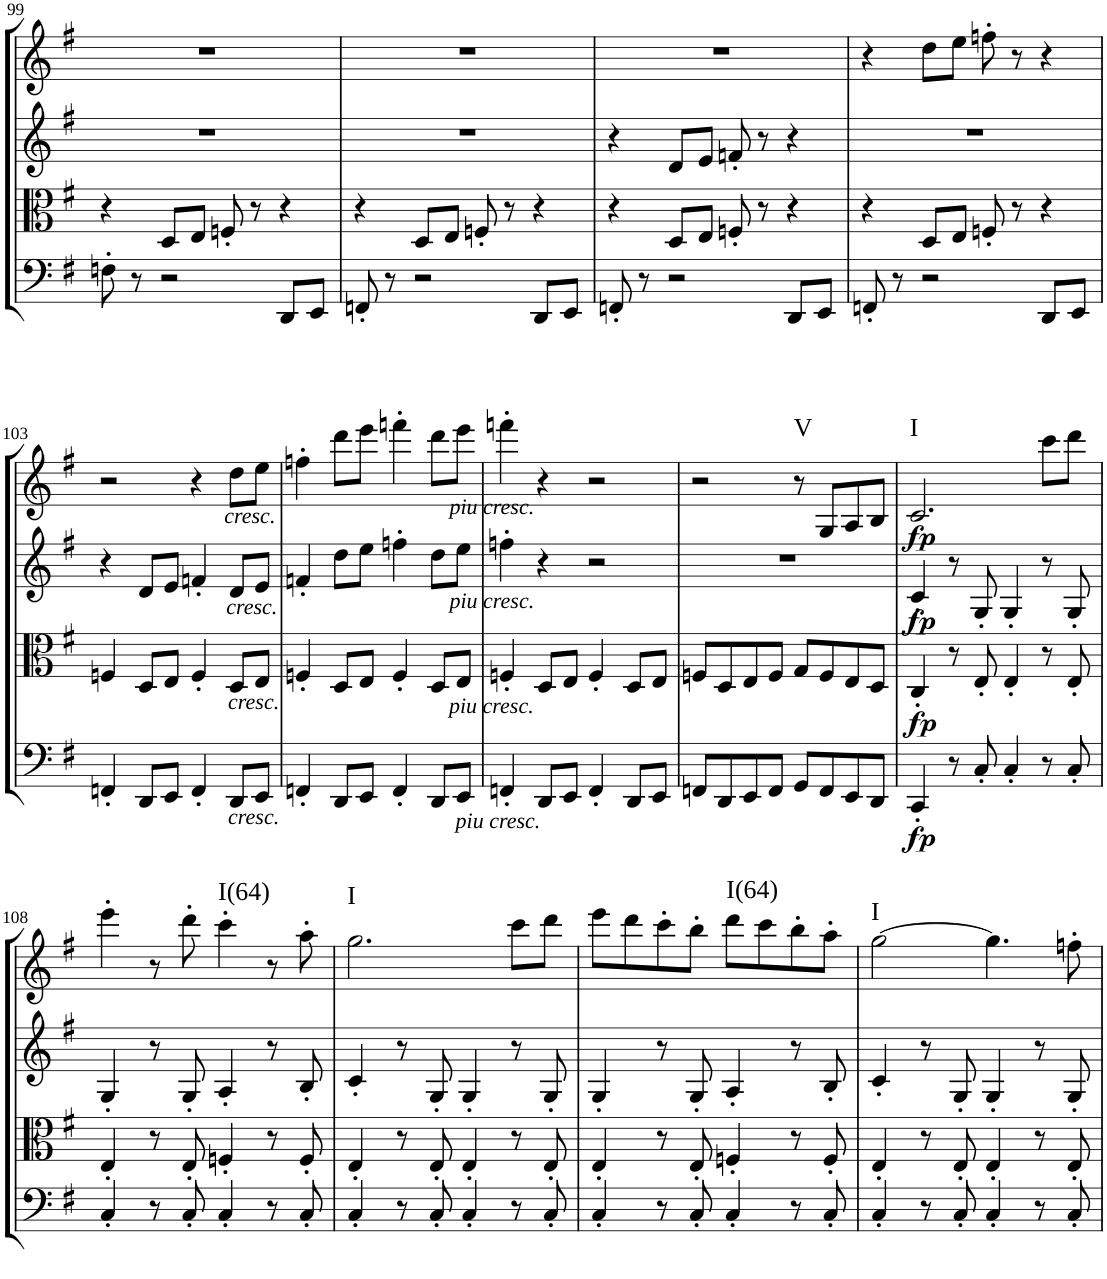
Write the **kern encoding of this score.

**kern	**dynam	**kern	**dynam	**kern	**dynam	**kern	**dynam	**harte
*part4	*part4	*part3	*part3	*part2	*part2	*part1	*part1	*part1
*staff4	*staff4	*staff3	*staff3	*staff2	*staff2	*staff1	*staff1	*
*I"Violoncello.	*	*I"Viola	*	*I"Violin II.	*	*I"Violin I.	*	*
*I'Vc	*	*I'Vla	*	*I'Vln	*	*I'Vln	*	*
!!LO:PB:g=z
*clefF4	*	*clefC3	*	*clefG2	*	*clefG2	*	*
*k[f#]	*	*k[f#]	*	*k[f#]	*	*k[f#]	*	*
*M2/2	*	*M2/2	*	*M2/2	*	*M2/2	*	*
*met(c|)	*	*met(c|)	*	*met(c|)	*	*met(c|)	*	*
=99	=99	=99	=99	=99	=99	=99	=99	=99
8Fn'\	.	4r	.	1r	.	1r	.	.
8r	.	.	.	.	.	.	.	.
2r	.	8D/L	.	.	.	.	.	.
.	.	8E/J	.	.	.	.	.	.
.	.	8Fn'/	.	.	.	.	.	.
.	.	8r	.	.	.	.	.	.
8DD/L	.	4r	.	.	.	.	.	.
8EE/J	.	.	.	.	.	.	.	.
=100	=100	=100	=100	=100	=100	=100	=100	=100
8FFn'/	.	4r	.	1r	.	1r	.	.
8r	.	.	.	.	.	.	.	.
2r	.	8D/L	.	.	.	.	.	.
.	.	8E/J	.	.	.	.	.	.
.	.	8Fn'/	.	.	.	.	.	.
.	.	8r	.	.	.	.	.	.
8DD/L	.	4r	.	.	.	.	.	.
8EE/J	.	.	.	.	.	.	.	.
=101	=101	=101	=101	=101	=101	=101	=101	=101
8FFn'/	.	4r	.	4r	.	1r	.	.
8r	.	.	.	.	.	.	.	.
2r	.	8D/L	.	8d/L	.	.	.	.
.	.	8E/J	.	8e/J	.	.	.	.
.	.	8Fn'/	.	8fn'/	.	.	.	.
.	.	8r	.	8r	.	.	.	.
8DD/L	.	4r	.	4r	.	.	.	.
8EE/J	.	.	.	.	.	.	.	.
=102	=102	=102	=102	=102	=102	=102	=102	=102
8FFn'/	.	4r	.	1r	.	4r	.	.
8r	.	.	.	.	.	.	.	.
2r	.	8D/L	.	.	.	8dd\L	.	.
.	.	8E/J	.	.	.	8ee\J	.	.
.	.	8Fn'/	.	.	.	8ffn'\	.	.
.	.	8r	.	.	.	8r	.	.
8DD/L	.	4r	.	.	.	4r	.	.
8EE/J	.	.	.	.	.	.	.	.
!!LO:LB:g=z
=103	=103	=103	=103	=103	=103	=103	=103	=103
4FFn'/	.	4Fn/	.	4r	.	2r	.	.
8DD/L	.	8D/L	.	8d/L	.	.	.	.
8EE/J	.	8E/J	.	8e/J	.	.	.	.
4FF'/	.	4F'/	.	4fn'/	.	4r	.	.
!	!	!	!	!	!	!LO:TX:b:i:t=cresc.	!	!
!	!	!	!	!LO:TX:b:i:t=cresc.	!	!	!	!
!	!	!LO:TX:b:i:t=cresc.	!	!	!	!	!	!
!LO:TX:b:i:t=cresc.	!	!	!	!	!	!	!	!
8DD/L	.	8D/L	.	8d/L	.	8dd\L	.	.
8EE/J	.	8E/J	.	8e/J	.	8ee\J	.	.
=104	=104	=104	=104	=104	=104	=104	=104	=104
4FFn'/	.	4Fn'/	.	4fn'/	.	4ffn'\	.	.
8DD/L	.	8D/L	.	8dd\L	.	8ddd\L	.	.
8EE/J	.	8E/J	.	8ee\J	.	8eee\J	.	.
4FF'/	.	4F'/	.	4ffn'\	.	4fffn'\	.	.
!	!	!	!	!	!	!LO:TX:a:i:t=piu cresc.	!	!
!	!	!	!	!LO:TX:b:i:t=piu cresc.	!	!	!	!
8DD/L	.	8D/L	.	8dd\L	.	8ddd\L	.	.
8EE/J	.	8E/J	.	8ee\J	.	8eee\J	.	.
=105	=105	=105	=105	=105	=105	=105	=105	=105
!	!	!LO:TX:b:i:t=piu cresc.	!	!	!	!	!	!
!LO:TX:b:i:t=piu cresc.	!	!	!	!	!	!	!	!
4FFn'/	.	4Fn'/	.	4ffn'\	.	4fffn'\	.	.
8DD/L	.	8D/L	.	4r	.	4r	.	.
8EE/J	.	8E/J	.	.	.	.	.	.
4FF'/	.	4F'/	.	2r	.	2r	.	.
8DD/L	.	8D/L	.	.	.	.	.	.
8EE/J	.	8E/J	.	.	.	.	.	.
=106	=106	=106	=106	=106	=106	=106	=106	=106
8FFn/L	.	8Fn/L	.	1r	.	2r	.	.
8DD/	.	8D/	.	.	.	.	.	.
8EE/	.	8E/	.	.	.	.	.	.
8FF/J	.	8F/J	.	.	.	.	.	.
!	!	!	!	!	!	!	!	!LO:H:kt=V
8GG/L	.	8G/L	.	.	.	8r	.	N
8FF/	.	8F/	.	.	.	8G/L	.	.
8EE/	.	8E/	.	.	.	8A/	.	.
8DD/J	.	8D/J	.	.	.	8B/J	.	.
=107	=107	=107	=107	=107	=107	=107	=107	=107
!	!LO:DY:b	!	!LO:DY:b	!	!LO:DY:b	!	!LO:DY:b	!LO:H:kt=I
4CC'/	fp	4C'/	fp	4c'/	fp	2.c/	fp	N
8r	.	8r	.	8r	.	.	.	.
8C'/	.	8E'/	.	8G'/	.	.	.	.
4C'/	.	4E'/	.	4G'/	.	.	.	.
8r	.	8r	.	8r	.	8ccc\L	.	.
8C'/	.	8E'/	.	8G'/	.	8ddd\J	.	.
!!LO:LB:g=z
=108	=108	=108	=108	=108	=108	=108	=108	=108
4C'/	.	4E'/	.	4G'/	.	4eee'\	.	.
8r	.	8r	.	8r	.	8r	.	.
8C'/	.	8E'/	.	8G'/	.	8ddd'\	.	.
!	!	!	!	!	!	!	!	!LO:H:kt=I(64)
4C'/	.	4Fn'/	.	4A'/	.	4ccc'\	.	N
8r	.	8r	.	8r	.	8r	.	.
8C'/	.	8F'/	.	8B'/	.	8aa'\	.	.
=109	=109	=109	=109	=109	=109	=109	=109	=109
!	!	!	!	!	!	!	!	!LO:H:kt=I
4C'/	.	4E'/	.	4c'/	.	2.gg\	.	N
8r	.	8r	.	8r	.	.	.	.
8C'/	.	8E'/	.	8G'/	.	.	.	.
4C'/	.	4E'/	.	4G'/	.	.	.	.
8r	.	8r	.	8r	.	8ccc\L	.	.
8C'/	.	8E'/	.	8G'/	.	8ddd\J	.	.
=110	=110	=110	=110	=110	=110	=110	=110	=110
4C'/	.	4E'/	.	4G'/	.	8eee\L	.	.
.	.	.	.	.	.	8ddd\	.	.
8r	.	8r	.	8r	.	8ccc'\	.	.
8C'/	.	8E'/	.	8G'/	.	8bb'\J	.	.
!	!	!	!	!	!	!	!	!LO:H:kt=I(64)
4C'/	.	4Fn'/	.	4A'/	.	8ddd\L	.	N
.	.	.	.	.	.	8ccc\	.	.
8r	.	8r	.	8r	.	8bb'\	.	.
8C'/	.	8F'/	.	8B'/	.	8aa'\J	.	.
=111	=111	=111	=111	=111	=111	=111	=111	=111
!	!	!	!	!	!	!	!	!LO:H:kt=I
4C'/	.	4E'/	.	4c'/	.	[2gg\	.	N
8r	.	8r	.	8r	.	.	.	.
8C'/	.	8E'/	.	8G'/	.	.	.	.
4C'/	.	4E'/	.	4G'/	.	4.gg\]	.	.
8r	.	8r	.	8r	.	.	.	.
8C'/	.	8E'/	.	8G'/	.	8ffn'\	.	.
=	=	=	=	=	=	=	=	=
*-	*-	*-	*-	*-	*-	*-	*-	*-
